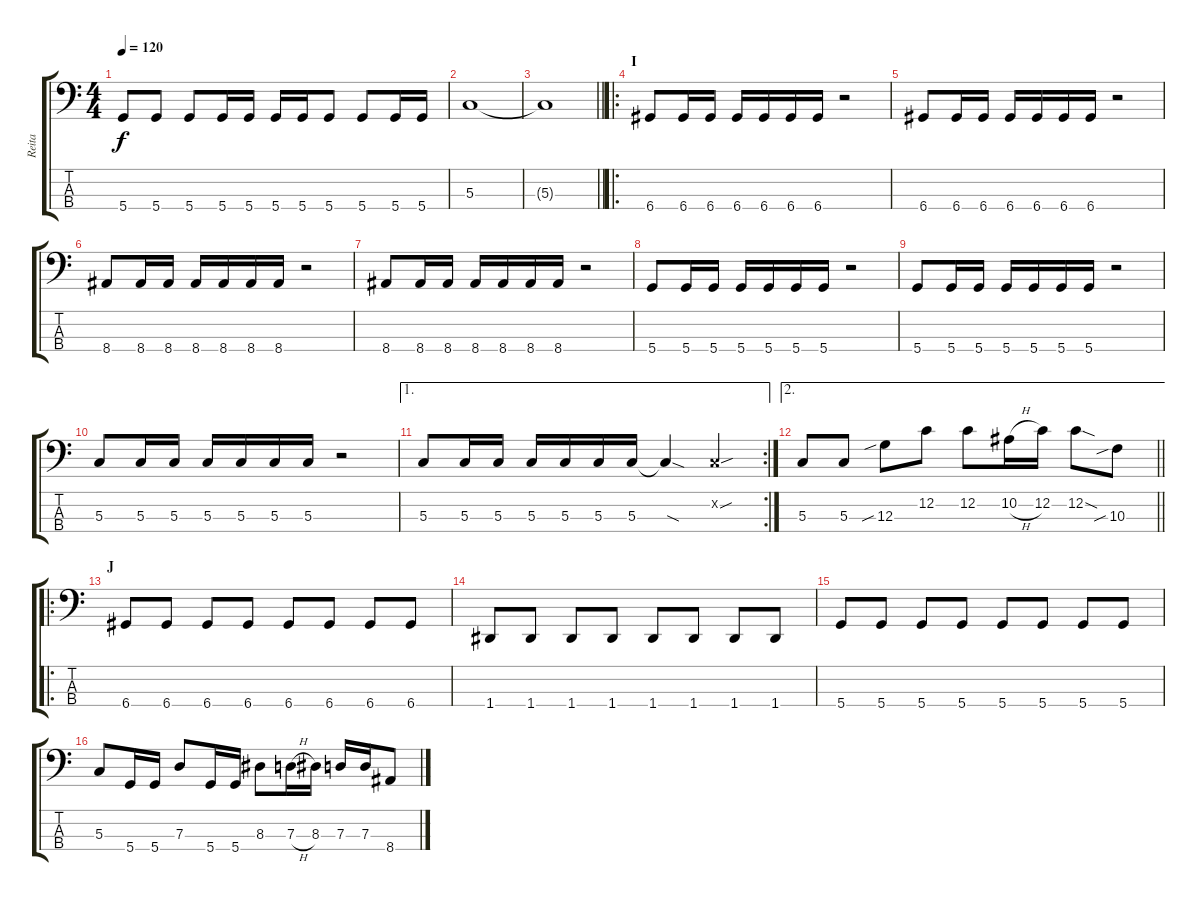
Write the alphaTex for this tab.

\track ("Reita" "Reita") {instrument electricbasspick}
\staff {score tabs}
\tuning (F2 C2 G1 D1) {hide}
\ts (4 4)
\tempo 120
\clef f4
\ks c
5.4.8{dy f} 5.4.8 5.4.8 5.4.16 5.4.16 5.4.16 5.4.16 5.4.8 5.4.8 5.4.16 5.4.16 |
5.3.1 |
\barLineRight lightlight
5.3{t}.1 |
\ro
\section ("" "I")
6.4.8 6.4.16 6.4.16 6.4.16 6.4.16 6.4.16 6.4.16 r.2 |
6.4.8 6.4.16 6.4.16 6.4.16 6.4.16 6.4.16 6.4.16 r.2 |
8.4.8 8.4.16 8.4.16 8.4.16 8.4.16 8.4.16 8.4.16 r.2 |
8.4.8 8.4.16 8.4.16 8.4.16 8.4.16 8.4.16 8.4.16 r.2 |
5.4.8 5.4.16 5.4.16 5.4.16 5.4.16 5.4.16 5.4.16 r.2 |
5.4.8 5.4.16 5.4.16 5.4.16 5.4.16 5.4.16 5.4.16 r.2 |
5.3.8 5.3.16 5.3.16 5.3.16 5.3.16 5.3.16 5.3.16 r.2 |
\ae 1
\rc 2
5.3.8 5.3.16 5.3.16 5.3.16 5.3.16 5.3.16 5.3.16 5.3{sod t}.4 0.2{sou x}.4 |
\ae 2
\barLineRight lightlight
5.3.8 5.3.8 12.3{sib}.8 12.2.8 12.2.8 10.2{h}.16 12.2.16 12.2{sod}.8 10.3{sib}.8 |
\ro
\section ("" "J")
6.4.8 6.4.8 6.4.8 6.4.8 6.4.8 6.4.8 6.4.8 6.4.8 |
1.4.8 1.4.8 1.4.8 1.4.8 1.4.8 1.4.8 1.4.8 1.4.8 |
5.4.8 5.4.8 5.4.8 5.4.8 5.4.8 5.4.8 5.4.8 5.4.8 |
5.3.8 5.4.16 5.4.16 7.3.8 5.4.16 5.4.16 8.3.8 7.3{h}.16 8.3.16 7.3.16 7.3.16 8.4.8
